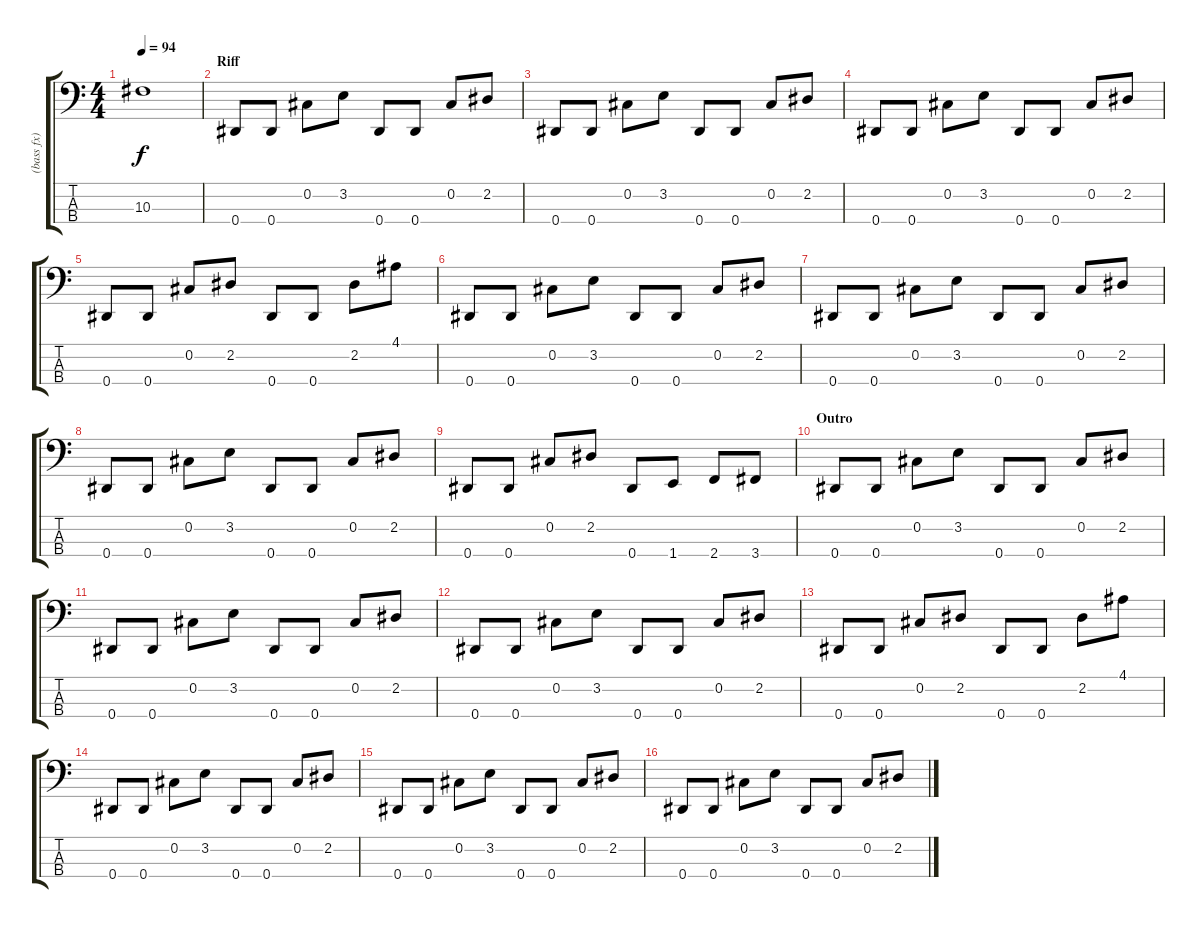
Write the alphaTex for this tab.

\track ("(bass fx)" "(bass fx)") {instrument distortionguitar}
\staff {score tabs}
\tuning (Gb2 Db2 Ab1 Eb1) {hide}
\ts (4 4)
\tempo 94
\clef f4
\ks c
10.3{t}.1{dy f} |
\section ("" "Riff")
0.4.8 0.4.8 0.2.8 3.2.8 0.4.8 0.4.8 0.2.8 2.2.8 |
0.4.8 0.4.8 0.2.8 3.2.8 0.4.8 0.4.8 0.2.8 2.2.8 |
0.4.8 0.4.8 0.2.8 3.2.8 0.4.8 0.4.8 0.2.8 2.2.8 |
0.4.8 0.4.8 0.2.8 2.2.8 0.4.8 0.4.8 2.2.8 4.1.8 |
0.4.8 0.4.8 0.2.8 3.2.8 0.4.8 0.4.8 0.2.8 2.2.8 |
0.4.8 0.4.8 0.2.8 3.2.8 0.4.8 0.4.8 0.2.8 2.2.8 |
0.4.8 0.4.8 0.2.8 3.2.8 0.4.8 0.4.8 0.2.8 2.2.8 |
0.4.8 0.4.8 0.2.8 2.2.8 0.4.8 1.4.8 2.4.8 3.4.8 |
\section ("" "Outro")
0.4.8 0.4.8 0.2.8 3.2.8 0.4.8 0.4.8 0.2.8 2.2.8 |
0.4.8 0.4.8 0.2.8 3.2.8 0.4.8 0.4.8 0.2.8 2.2.8 |
0.4.8 0.4.8 0.2.8 3.2.8 0.4.8 0.4.8 0.2.8 2.2.8 |
0.4.8 0.4.8 0.2.8 2.2.8 0.4.8 0.4.8 2.2.8 4.1.8 |
0.4.8 0.4.8 0.2.8 3.2.8 0.4.8 0.4.8 0.2.8 2.2.8 |
0.4.8 0.4.8 0.2.8 3.2.8 0.4.8 0.4.8 0.2.8 2.2.8 |
0.4.8 0.4.8 0.2.8 3.2.8 0.4.8 0.4.8 0.2.8 2.2.8
